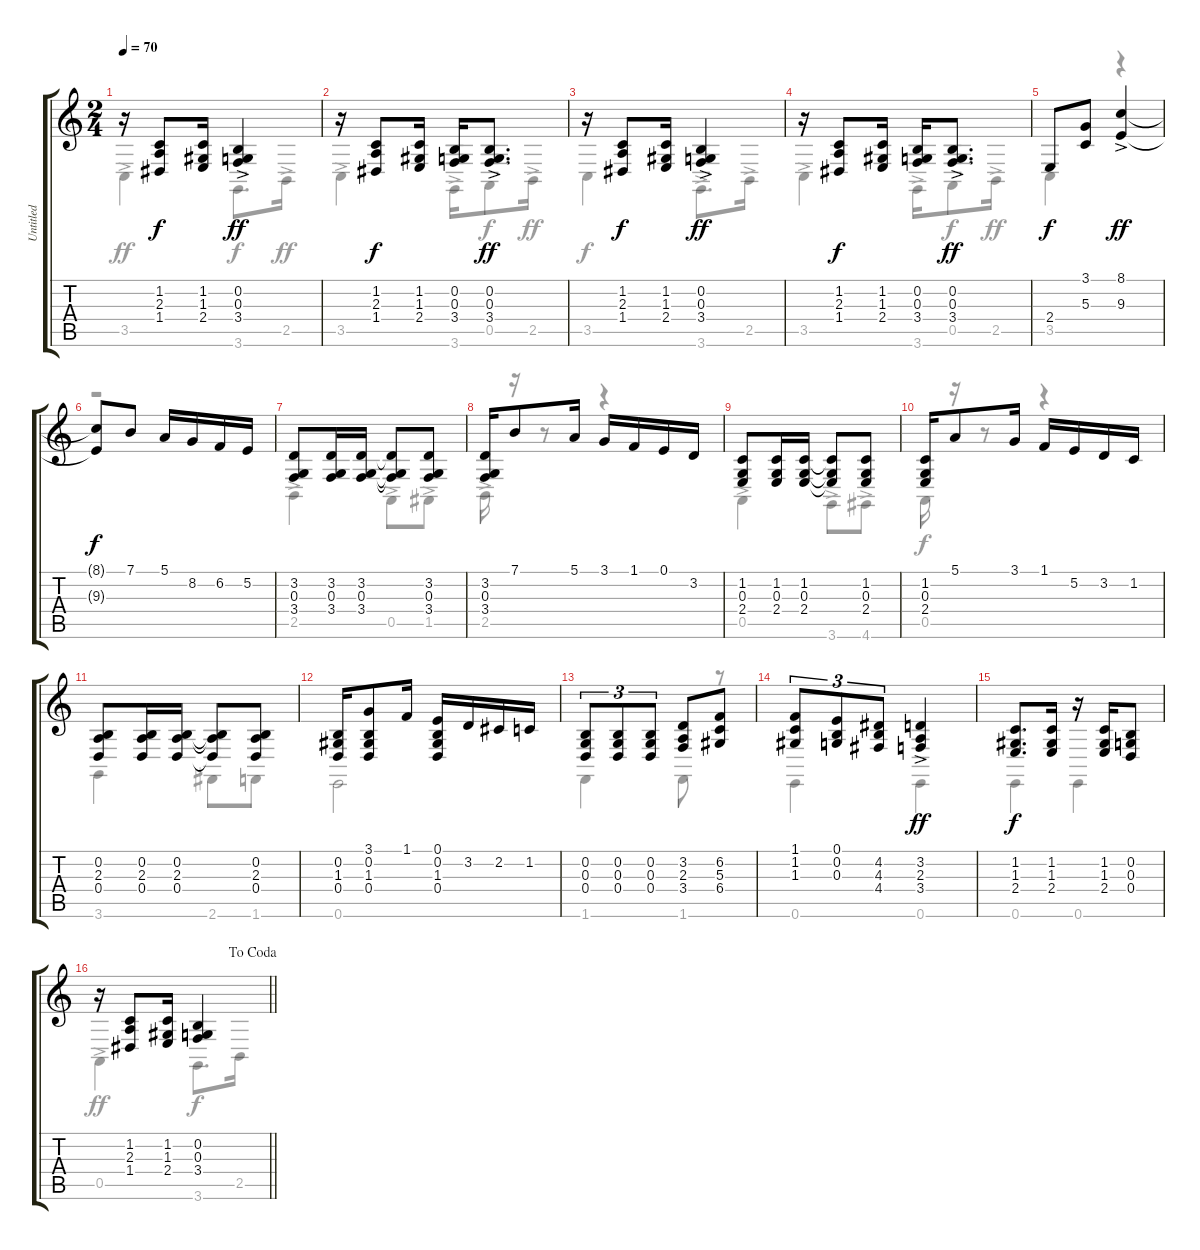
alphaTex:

\track ("Untitled" "Untitled") {instrument acousticgrandpiano}
\staff {score tabs}
\tuning (E4 B3 G3 D3 A2 E2) {hide}
\voice
\ts (2 4)
\tempo 70
\clef g2
\ks c
r.16{dy f instrument acousticgrandpiano} (1.2 2.3 1.4).8 (1.2 1.3 2.4).16 (0.2{ac} 0.3{ac} 3.4{ac}).4{dy ff} |
r.16 (1.2 2.3 1.4).8{dy f} (1.2 1.3 2.4).16 (0.2 0.3 3.4).16 (0.2{ac} 0.3{ac} 3.4{ac}).8{d dy ff} |
r.16 (1.2 2.3 1.4).8{dy f} (1.2 1.3 2.4).16 (0.2{ac} 0.3{ac} 3.4{ac}).4{dy ff} |
r.16 (1.2 2.3 1.4).8{dy f} (1.2 1.3 2.4).16 (0.2 0.3 3.4).16 (0.2{ac} 0.3{ac} 3.4{ac}).8{d dy ff} |
2.4.8{dy f} (3.1 5.3).8 (8.1{ac} 9.3{ac}).4{dy ff} |
(8.1{t} 9.3{t}).8{dy f} 7.1.8 5.1.16 8.2.16 6.2.16 5.2.16 |
(3.2 0.3 3.4).8 (3.2 0.3 3.4).16 (3.2 0.3 3.4).16 (3.2{t} 0.3{t} 3.4{t}).8 (3.2 0.3 3.4).8 |
(3.2 0.3 3.4).16 7.1.8 5.1.16 3.1.16 1.1.16 0.1.16 3.2.16 |
(1.2 0.3 2.4).8 (1.2 0.3 2.4).16 (1.2 0.3 2.4).16 (1.2{t} 0.3{t} 2.4{t}).8 (1.2 0.3 2.4).8 |
(1.2 0.3 2.4).16 5.1.8 3.1.16 1.1.16 5.2.16 3.2.16 1.2.16 |
(0.2 2.3 0.4).8 (0.2 2.3 0.4).16 (0.2 2.3 0.4).16 (0.2{t} 2.3{t} 0.4{t}).8 (0.2 2.3 0.4).8 |
(0.2 1.3 0.4).16 (3.1 0.2 1.3 0.4).8 1.1.16 (0.1 0.2 1.3 0.4).16 3.2.16 2.2.16 1.2.16 |
(0.2 0.3 0.4).8{tu (3 2)} (0.2 0.3 0.4).8{tu (3 2)} (0.2 0.3 0.4).8{tu (3 2)} (3.2 2.3 3.4).8 (6.2 5.3 6.4).8 |
(1.1 1.2 1.3).8{tu (3 2)} (0.1 0.2 0.3).8{tu (3 2)} (4.2 4.3 4.4).8{tu (3 2)} (3.2{ac} 2.3{ac} 3.4{ac}).4{dy ff} |
(1.2 1.3 2.4).8{d dy f} (1.2 1.3 2.4).16 r.16 (1.2 1.3 2.4).16 (0.2 0.3 0.4).8 |
\jump dacoda
\barLineRight lightlight
r.16 (1.2 2.3 1.4).8 (1.2 1.3 2.4).16 (0.2 0.3 3.4).4
\voice
\clef g2
\ottava regular
\simile none
\ks c
3.5{ac}.4{dy ff} 3.6.8{d dy f} 2.5{ac}.16{dy ff} |
3.5{ac}.4 3.6{ac}.16 0.5.8{dy f} 2.5{ac}.16{dy ff} |
3.5.4{dy f} 3.6{ac}.8{d dy ff} 2.5{ac}.16 |
3.5{ac}.4 3.6{ac}.16 0.5.8{dy f} 2.5{ac}.16{dy ff} |
3.5{ac}.4 r.4 |
r.2 |
2.5{ac}.4 0.5{ac}.8 1.5{ac}.8 |
2.5{ac}.16 r.16 r.8 r.4 |
0.5{ac}.4 3.6{ac}.8 4.6{ac}.8 |
0.5.16{dy f} r.16 r.8 r.4 |
3.6.4 2.6.8 1.6.8 |
0.6.2 |
1.6.4 1.6.8 r.8 |
0.6.4 0.6.4 |
0.6.4 0.6.4 |
\barLineRight lightlight
0.5{ac}.4{dy ff} 3.6.8{d dy f} 2.5.16
